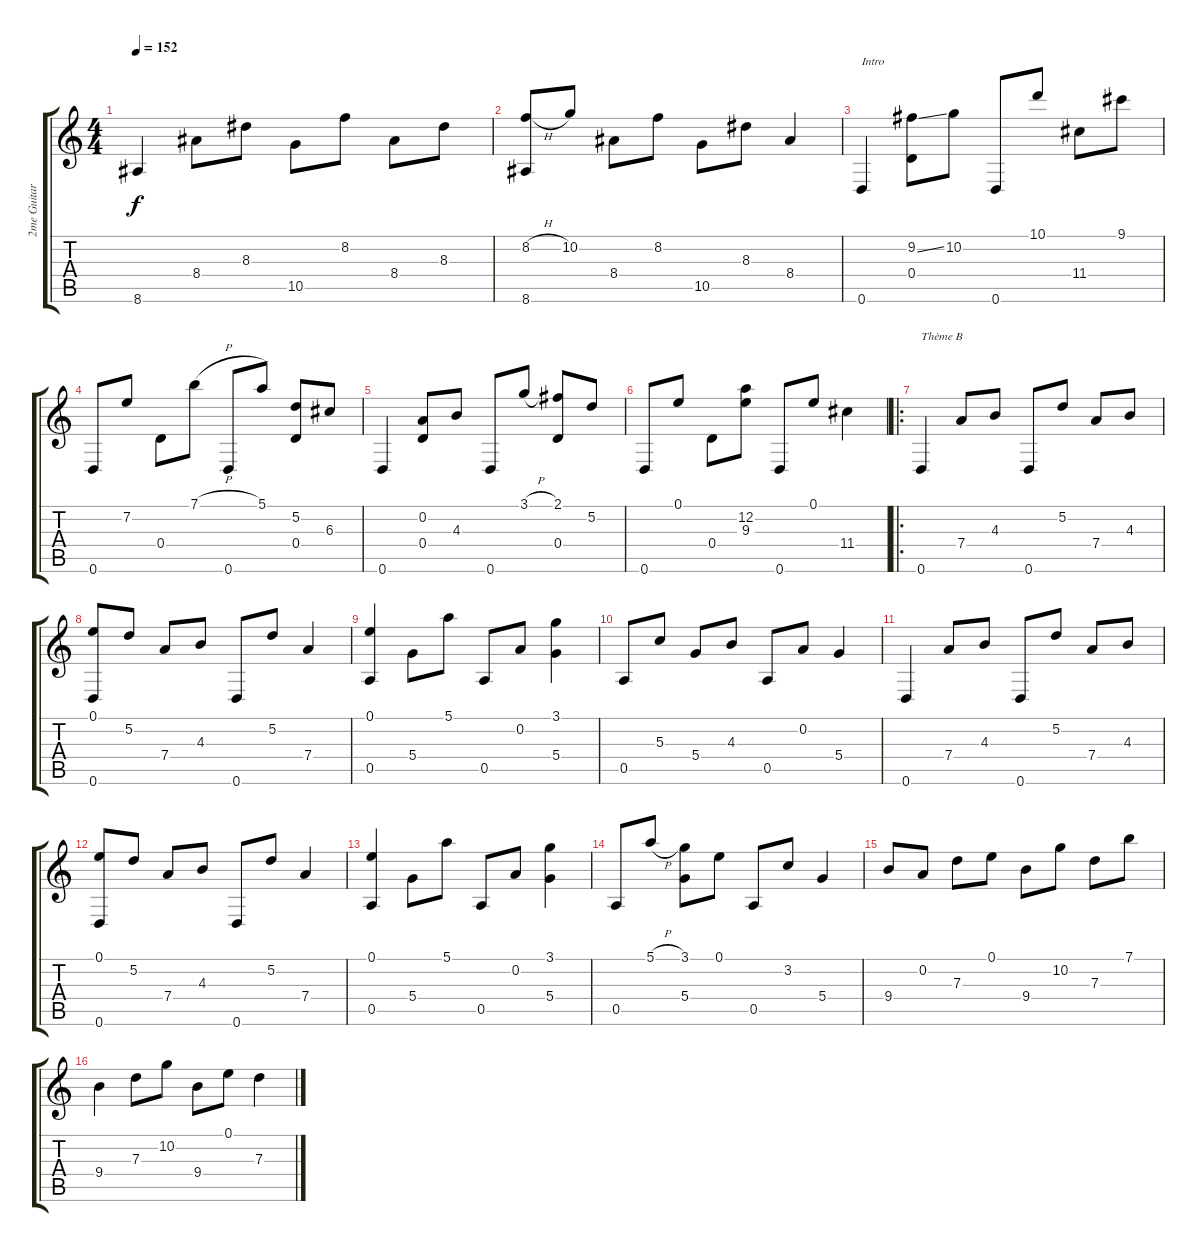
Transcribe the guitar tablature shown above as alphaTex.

\track ("2me Guitare" "2me Guitar") {instrument acousticguitarsteel}
\staff {score tabs}
\tuning (E4 A3 G3 D3 A2 D2) {hide}
\ts (4 4)
\tempo 152
\clef g2
\ks c
8.6.4{dy f} 8.4.8 8.3.8 10.5.8 8.2.8 8.4.8 8.3.8 |
(8.2{h} 8.6).8 10.2.8 8.4.8 8.2.8 10.5.8 8.3.8 8.4.4 |
0.6.4{txt "Intro"} (9.2{ss} 0.4).8 10.2.8 0.6.8 10.1.8 11.4.8 9.1.8 |
0.6.8 7.2.8 0.4.8 7.1{h}.8 0.6.8 5.1.8 (5.2 0.4).8 6.3.8 |
0.6.4 (0.2 0.4).8 4.3.8 0.6.8 3.1{h}.8 (2.1 0.4).8 5.2.8 |
0.6.8 0.1.8 0.4.8 (12.2 9.3).8 0.6.8 0.1.8 11.4.4 |
\ro
0.6.4{txt "Thème B"} 7.4.8 4.3.8 0.6.8 5.2.8 7.4.8 4.3.8 |
(0.1 0.6).8 5.2.8 7.4.8 4.3.8 0.6.8 5.2.8 7.4.4 |
(0.1 0.5).4 5.4.8 5.1.8 0.5.8 0.2.8 (3.1 5.4).4 |
0.5.8 5.3.8 5.4.8 4.3.8 0.5.8 0.2.8 5.4.4 |
0.6.4 7.4.8 4.3.8 0.6.8 5.2.8 7.4.8 4.3.8 |
(0.1 0.6).8 5.2.8 7.4.8 4.3.8 0.6.8 5.2.8 7.4.4 |
(0.1 0.5).4 5.4.8 5.1.8 0.5.8 0.2.8 (3.1 5.4).4 |
0.5.8 5.1{h}.8 (3.1 5.4).8 0.1.8 0.5.8 3.2.8 5.4.4 |
9.4.8 0.2.8 7.3.8 0.1.8 9.4.8 10.2.8 7.3.8 7.1.8 |
9.4.4 7.3.8 10.2.8 9.4.8 0.1.8 7.3.4
